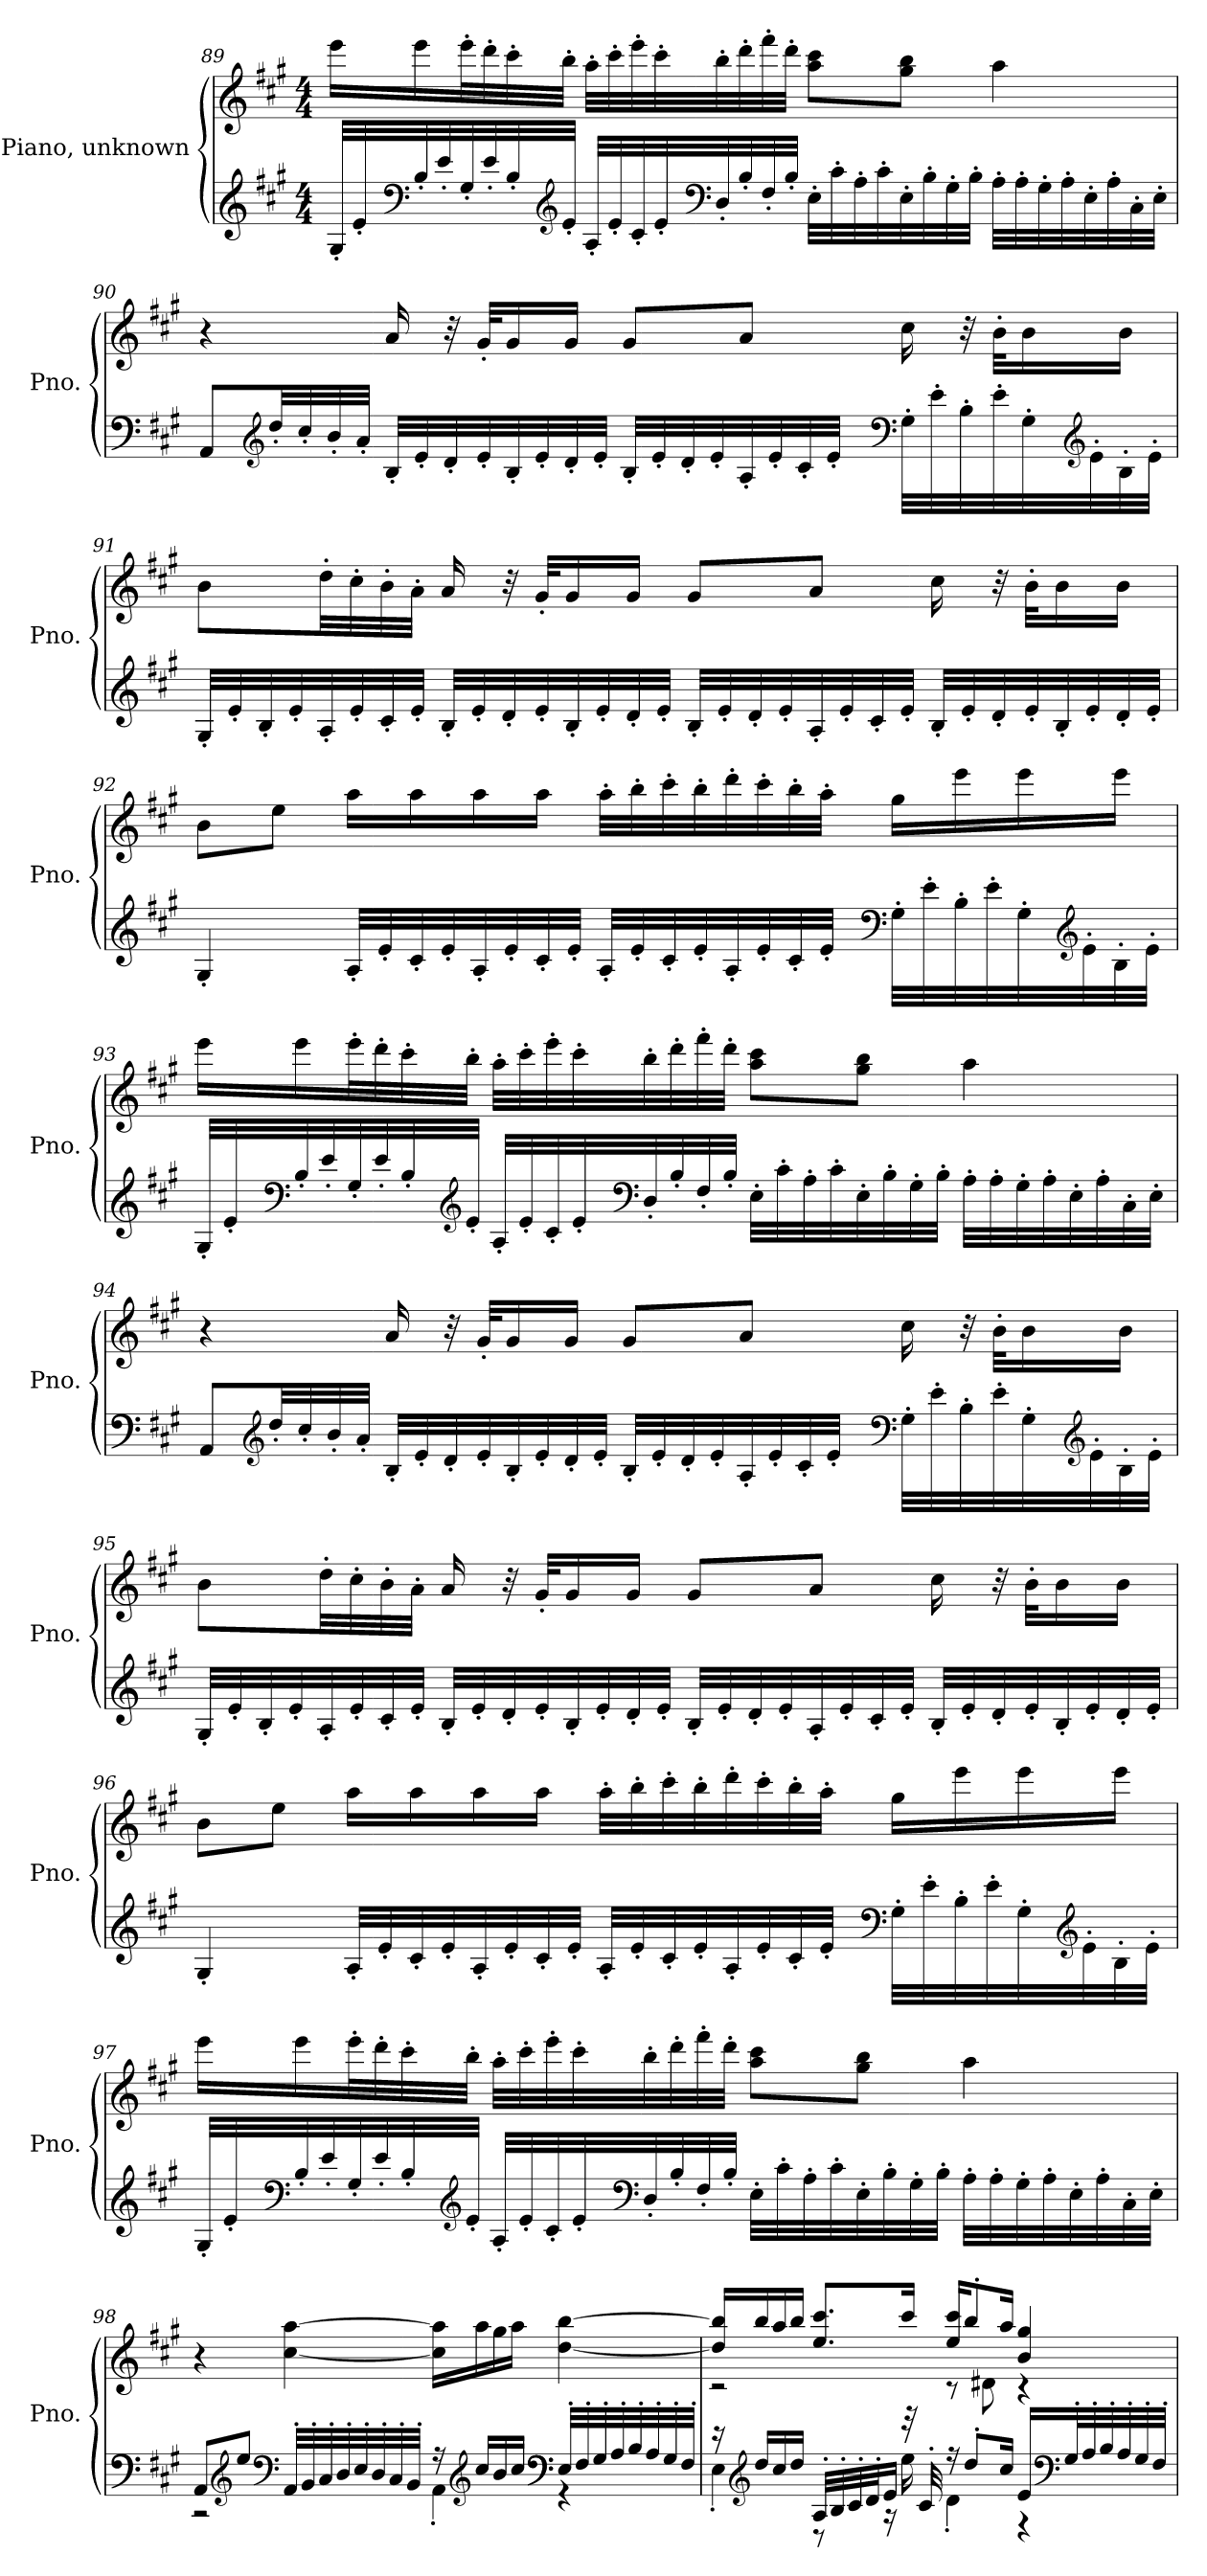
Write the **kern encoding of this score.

**kern	**kern
*part1	*part1
*staff2	*staff1
*I"Piano, unknown	*
*I'Pno.	*
!!LO:LB:g=z
*clefG2	*clefG2
*k[f#c#g#]	*k[f#c#g#]
*M4/4	*M4/4
=89	=89
32G#'/LLL	16eee\LL
32e'/	.
*clefF4	*
32B'/	16eee\
32e'/	.
32G#'/	32eee'\L
32e'/	32ddd'\
32B'/	32ccc#'\
*clefG2	*
32e'/JJJ	32bb'\JJJ
32A'/LLL	32aa'\LLL
32e'/	32ccc#'\
32c#'/	32eee'\
32e'/	32ccc#'\
*clefF4	*
32D'/	32bb'\
32B'/	32ddd'\
32F#'/	32fff#'\
32B'/JJJ	32ddd'\JJJ
32E'\LLL	8aa\ 8ccc#\L
32c#'\	.
32A'\	.
32c#'\	.
32E'\	8gg#\ 8bb\J
32B'\	.
32G#'\	.
32B'\JJJ	.
32A'\LLL	4aa\
32A'\	.
32G#'\	.
32A'\	.
32E'\	.
32A'\	.
32C#'\	.
32E'\JJJ	.
!!LO:LB:g=z
=90	=90
8AA/L	4r
*clefG2	*
32dd'/LL	.
32cc#'/	.
32b'/	.
32a'/JJJ	.
32B'/LLL	16a/
32e'/	.
32d'/	32r
32e'/	32g#'/KLL
32B'/	16g#/
32e'/	.
32d'/	16g#/JJ
32e'/JJJ	.
32B'/LLL	8g#/L
32e'/	.
32d'/	.
32e'/	.
32A'/	8a/J
32e'/	.
32c#'/	.
32e'/JJJ	.
*clefF4	*
32G#'\LLL	16cc#\
32e'\	.
32B'\	32r
32e'\	32b'\KLL
32G#'\	16b\
*clefG2	*
32e'\	.
32B'\	16b\JJ
32e'\JJJ	.
!!LO:LB:g=z
=91	=91
32G#'/LLL	8b\L
32e'/	.
32B'/	.
32e'/	.
32A'/	32dd'\LL
32e'/	32cc#'\
32c#'/	32b'\
32e'/JJJ	32a'\JJJ
32B'/LLL	16a/
32e'/	.
32d'/	32r
32e'/	32g#'/KLL
32B'/	16g#/
32e'/	.
32d'/	16g#/JJ
32e'/JJJ	.
32B'/LLL	8g#/L
32e'/	.
32d'/	.
32e'/	.
32A'/	8a/J
32e'/	.
32c#'/	.
32e'/JJJ	.
32B'/LLL	16cc#\
32e'/	.
32d'/	32r
32e'/	32b'\KLL
32B'/	16b\
32e'/	.
32d'/	16b\JJ
32e'/JJJ	.
!!LO:PB:g=z
=92	=92
4G#'/	8b\L
.	8ee\J
32A'/LLL	16aa\LL
32e'/	.
32c#'/	16aa\
32e'/	.
32A'/	16aa\
32e'/	.
32c#'/	16aa\JJ
32e'/JJJ	.
32A'/LLL	32aa'\LLL
32e'/	32bb'\
32c#'/	32ccc#'\
32e'/	32bb'\
32A'/	32ddd'\
32e'/	32ccc#'\
32c#'/	32bb'\
32e'/JJJ	32aa'\JJJ
*clefF4	*
32G#'\LLL	16gg#\LL
32e'\	.
32B'\	16eee\
32e'\	.
32G#'\	16eee\
*clefG2	*
32e'\	.
32B'\	16eee\JJ
32e'\JJJ	.
!!LO:LB:g=z
=93	=93
32G#'/LLL	16eee\LL
32e'/	.
*clefF4	*
32B'/	16eee\
32e'/	.
32G#'/	32eee'\L
32e'/	32ddd'\
32B'/	32ccc#'\
*clefG2	*
32e'/JJJ	32bb'\JJJ
32A'/LLL	32aa'\LLL
32e'/	32ccc#'\
32c#'/	32eee'\
32e'/	32ccc#'\
*clefF4	*
32D'/	32bb'\
32B'/	32ddd'\
32F#'/	32fff#'\
32B'/JJJ	32ddd'\JJJ
32E'\LLL	8aa\ 8ccc#\L
32c#'\	.
32A'\	.
32c#'\	.
32E'\	8gg#\ 8bb\J
32B'\	.
32G#'\	.
32B'\JJJ	.
32A'\LLL	4aa\
32A'\	.
32G#'\	.
32A'\	.
32E'\	.
32A'\	.
32C#'\	.
32E'\JJJ	.
!!LO:LB:g=z
=94	=94
8AA/L	4r
*clefG2	*
32dd'/LL	.
32cc#'/	.
32b'/	.
32a'/JJJ	.
32B'/LLL	16a/
32e'/	.
32d'/	32r
32e'/	32g#'/KLL
32B'/	16g#/
32e'/	.
32d'/	16g#/JJ
32e'/JJJ	.
32B'/LLL	8g#/L
32e'/	.
32d'/	.
32e'/	.
32A'/	8a/J
32e'/	.
32c#'/	.
32e'/JJJ	.
*clefF4	*
32G#'\LLL	16cc#\
32e'\	.
32B'\	32r
32e'\	32b'\KLL
32G#'\	16b\
*clefG2	*
32e'\	.
32B'\	16b\JJ
32e'\JJJ	.
!!LO:LB:g=z
=95	=95
32G#'/LLL	8b\L
32e'/	.
32B'/	.
32e'/	.
32A'/	32dd'\LL
32e'/	32cc#'\
32c#'/	32b'\
32e'/JJJ	32a'\JJJ
32B'/LLL	16a/
32e'/	.
32d'/	32r
32e'/	32g#'/KLL
32B'/	16g#/
32e'/	.
32d'/	16g#/JJ
32e'/JJJ	.
32B'/LLL	8g#/L
32e'/	.
32d'/	.
32e'/	.
32A'/	8a/J
32e'/	.
32c#'/	.
32e'/JJJ	.
32B'/LLL	16cc#\
32e'/	.
32d'/	32r
32e'/	32b'\KLL
32B'/	16b\
32e'/	.
32d'/	16b\JJ
32e'/JJJ	.
!!LO:LB:g=z
=96	=96
4G#'/	8b\L
.	8ee\J
32A'/LLL	16aa\LL
32e'/	.
32c#'/	16aa\
32e'/	.
32A'/	16aa\
32e'/	.
32c#'/	16aa\JJ
32e'/JJJ	.
32A'/LLL	32aa'\LLL
32e'/	32bb'\
32c#'/	32ccc#'\
32e'/	32bb'\
32A'/	32ddd'\
32e'/	32ccc#'\
32c#'/	32bb'\
32e'/JJJ	32aa'\JJJ
*clefF4	*
32G#'\LLL	16gg#\LL
32e'\	.
32B'\	16eee\
32e'\	.
32G#'\	16eee\
*clefG2	*
32e'\	.
32B'\	16eee\JJ
32e'\JJJ	.
!!LO:LB:g=z
=97	=97
32G#'/LLL	16eee\LL
32e'/	.
*clefF4	*
32B'/	16eee\
32e'/	.
32G#'/	32eee'\L
32e'/	32ddd'\
32B'/	32ccc#'\
*clefG2	*
32e'/JJJ	32bb'\JJJ
32A'/LLL	32aa'\LLL
32e'/	32ccc#'\
32c#'/	32eee'\
32e'/	32ccc#'\
*clefF4	*
32D'/	32bb'\
32B'/	32ddd'\
32F#'/	32fff#'\
32B'/JJJ	32ddd'\JJJ
32E'\LLL	8aa\ 8ccc#\L
32c#'\	.
32A'\	.
32c#'\	.
32E'\	8gg#\ 8bb\J
32B'\	.
32G#'\	.
32B'\JJJ	.
32A'\LLL	4aa\
32A'\	.
32G#'\	.
32A'\	.
32E'\	.
32A'\	.
32C#'\	.
32E'\JJJ	.
!!LO:PB:g=z
=98	=98
*^	*
8AA/L	2r	4r
*clefG2	*	*
8ee/J	.	.
*clefF4	*	*
32AA'/LLL	.	[4cc#\ [4aa\
32BB'/	.	.
32C#'/	.	.
32D'/	.	.
32E'/	.	.
32D'/	.	.
32C#'/	.	.
32BB'/JJJ	.	.
16r	4AA'\	16cc#\] 16aa\]LL
*clefG2	*	*
16cc#/LL	.	16aa\
16b/	.	16gg#\
16cc#/JJ	.	16aa\JJ
*clefF4	*	*
32E'/LLL	4r	[4dd\ [4bb\
32F#'/	.	.
32G#'/	.	.
32A'/	.	.
32B'/	.	.
32A'/	.	.
32G#'/	.	.
32F#'/JJJ	.	.
!!LO:LB:g=z
=99	=99	=99
*	*	*^
16r	4E'\	16dd/] 16bb/]LL	2r
*clefG2	*	*	*
16dd/LL	.	16bb/	.
16cc#/	.	16aa/	.
16dd/JJ	.	16bb/JJ	.
32A'/LLL	8r	8.ee/ 8.ccc#/L	.
32B'/	.	.	.
32c#'/	.	.	.
32d'/J	.	.	.
16e/JJ	16r	.	.
32r	16ee\	16ccc#/Jk	.
32c#'/	.	.	.
16r	4d'\	16ee/ 16ccc#/KL	8r
8dd'/L	.	8bb'/	.
.	.	.	8d#X\
16cc#/Jk	.	16aa/Jk	.
16e/LL	4r	4b/ 4gg#/	4r
*clefF4	*	*	*
32G#'/L	.	.	.
32A'/	.	.	.
32B'/	.	.	.
32A'/	.	.	.
32G#'/	.	.	.
32F#'/JJJ	.	.	.
*v	*v	*	*
*	*v	*v
=	=
*-	*-
